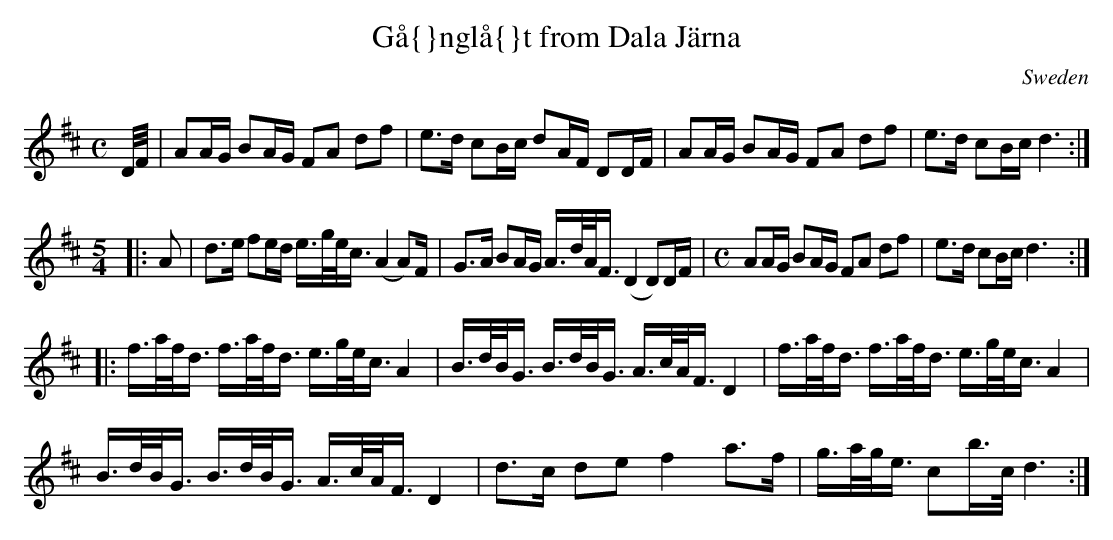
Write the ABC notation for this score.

X:1
T:G\aa{}ngl\aa{}t from Dala Järna
O:Sweden
M:C
L:1/16
K:D
D/F/ | \
A2AG B2AG F2A2 d2f2|e3d c2Bc d2AF D2DF | \
A2AG B2AG F2A2 d2f2 | e3d c2Bc d6 :|
M:5/4
L:1/16
|:A2 |\
d3e f2ed e>ge<c (A4 A2)F | \
G3A B2AG A>dA<F (D4 D2)DF | \
M:C
L:1/16
A2AG B2AG F2A2 d2f2 | e3d c2Bc d6 :|
|:\
f>af<d f>af<d e>ge<c A4 | \
B>dB<G B>dB<G A>cA<F D4 |\
f>af<d f>af<d e>ge<c A4 |
B>dB<G B>dB<G A>cA<F D4 | \
d3c d2e2 f4 a3f | g>ag<e c2b>c d6 :|
